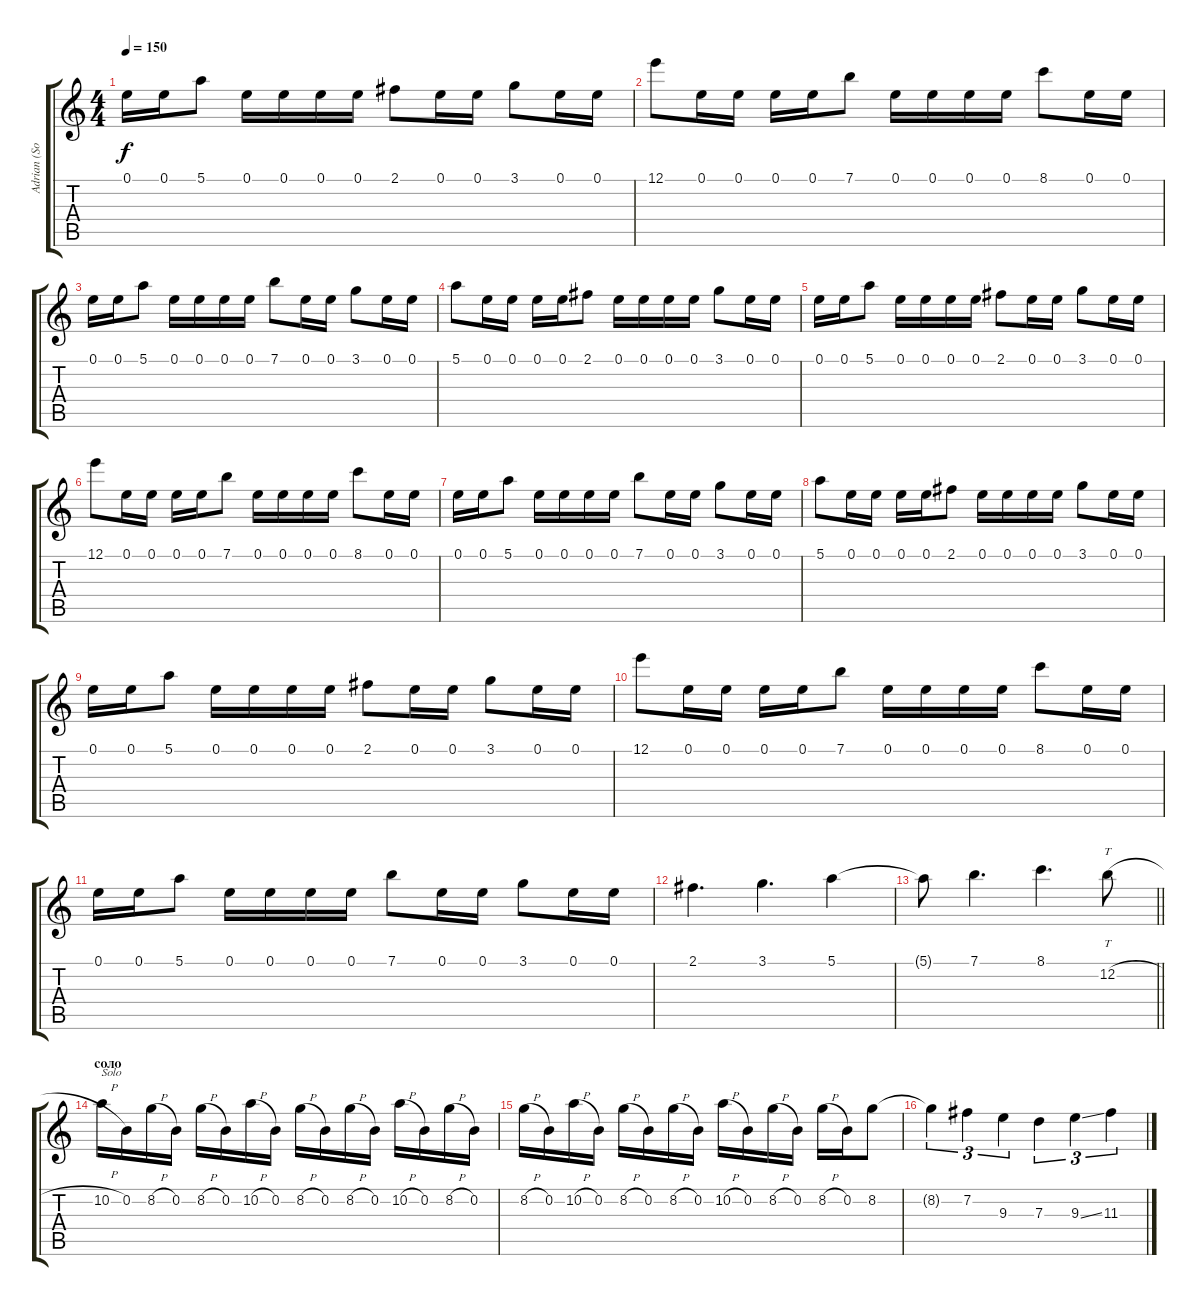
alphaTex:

\track ("Adrian (Solo Guitar)" "Adrian (So") {instrument distortionguitar}
\staff {score tabs}
\tuning (E4 B3 G3 D3 A2 E2) {hide}
\ts (4 4)
\tempo 150
\clef g2
\ks c
0.1.16{dy f} 0.1.16 5.1.8 0.1.16 0.1.16 0.1.16 0.1.16 2.1.8 0.1.16 0.1.16 3.1.8 0.1.16 0.1.16 |
12.1.8 0.1.16 0.1.16 0.1.16 0.1.16 7.1.8 0.1.16 0.1.16 0.1.16 0.1.16 8.1.8 0.1.16 0.1.16 |
0.1.16 0.1.16 5.1.8 0.1.16 0.1.16 0.1.16 0.1.16 7.1.8 0.1.16 0.1.16 3.1.8 0.1.16 0.1.16 |
5.1.8 0.1.16 0.1.16 0.1.16 0.1.16 2.1.8 0.1.16 0.1.16 0.1.16 0.1.16 3.1.8 0.1.16 0.1.16 |
0.1.16 0.1.16 5.1.8 0.1.16 0.1.16 0.1.16 0.1.16 2.1.8 0.1.16 0.1.16 3.1.8 0.1.16 0.1.16 |
12.1.8 0.1.16 0.1.16 0.1.16 0.1.16 7.1.8 0.1.16 0.1.16 0.1.16 0.1.16 8.1.8 0.1.16 0.1.16 |
0.1.16 0.1.16 5.1.8 0.1.16 0.1.16 0.1.16 0.1.16 7.1.8 0.1.16 0.1.16 3.1.8 0.1.16 0.1.16 |
5.1.8 0.1.16 0.1.16 0.1.16 0.1.16 2.1.8 0.1.16 0.1.16 0.1.16 0.1.16 3.1.8 0.1.16 0.1.16 |
0.1.16 0.1.16 5.1.8 0.1.16 0.1.16 0.1.16 0.1.16 2.1.8 0.1.16 0.1.16 3.1.8 0.1.16 0.1.16 |
12.1.8 0.1.16 0.1.16 0.1.16 0.1.16 7.1.8 0.1.16 0.1.16 0.1.16 0.1.16 8.1.8 0.1.16 0.1.16 |
0.1.16 0.1.16 5.1.8 0.1.16 0.1.16 0.1.16 0.1.16 7.1.8 0.1.16 0.1.16 3.1.8 0.1.16 0.1.16 |
2.1.4{d} 3.1.4{d} 5.1.4 |
\barLineRight lightlight
5.1{t}.8 7.1.4{d} 8.1.4{d} 12.2{h}.8{tt} |
\section ("" "соло")
10.2{h}.16{txt "Solo"} 0.2.16 8.2{h}.16 0.2.16 8.2{h}.16 0.2.16 10.2{h}.16 0.2.16 8.2{h}.16 0.2.16 8.2{h}.16 0.2.16 10.2{h}.16 0.2.16 8.2{h}.16 0.2.16 |
8.2{h}.16 0.2.16 10.2{h}.16 0.2.16 8.2{h}.16 0.2.16 8.2{h}.16 0.2.16 10.2{h}.16 0.2.16 8.2{h}.16 0.2.16 8.2{h}.16 0.2.16 8.2.8 |
8.2{t}.4{tu (3 2)} 7.2.4{tu (3 2)} 9.3.4{tu (3 2)} 7.3.4{tu (3 2)} 9.3{ss}.4{tu (3 2)} 11.3.4{tu (3 2)}
